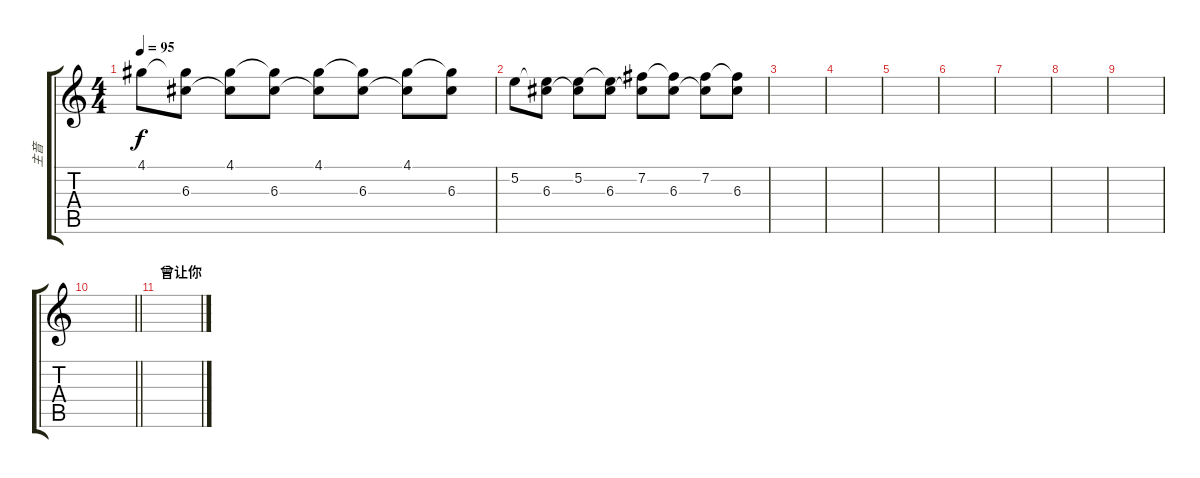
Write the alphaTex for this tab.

\track ("主音" "主音") {instrument distortionguitar}
\staff {score tabs}
\tuning (E4 B3 G3 D3 A2 E2) {hide}
\ts (4 4)
\tempo 95
\clef g2
\ks c
4.1.8{dy f volume 4 instrument distortionguitar} (4.1{t} 6.3).8 (4.1 6.3{t}).8{volume 5} (4.1{t} 6.3).8 (4.1 6.3{t}).8{volume 6} (4.1{t} 6.3).8 (4.1 6.3{t}).8{volume 7} (4.1{t} 6.3).8 |
5.2.8{volume 8} (5.2{t} 6.3).8 (5.2 6.3{t}).8{volume 9} (5.2{t} 6.3).8 (7.2 6.3{t}).8{volume 10} (7.2{t} 6.3).8 (7.2 6.3{t}).8{volume 10} (7.2{t} 6.3).8 |
|
|
|
|
|
|
|
\barLineRight lightlight
|
\section ("" "曾让你")
